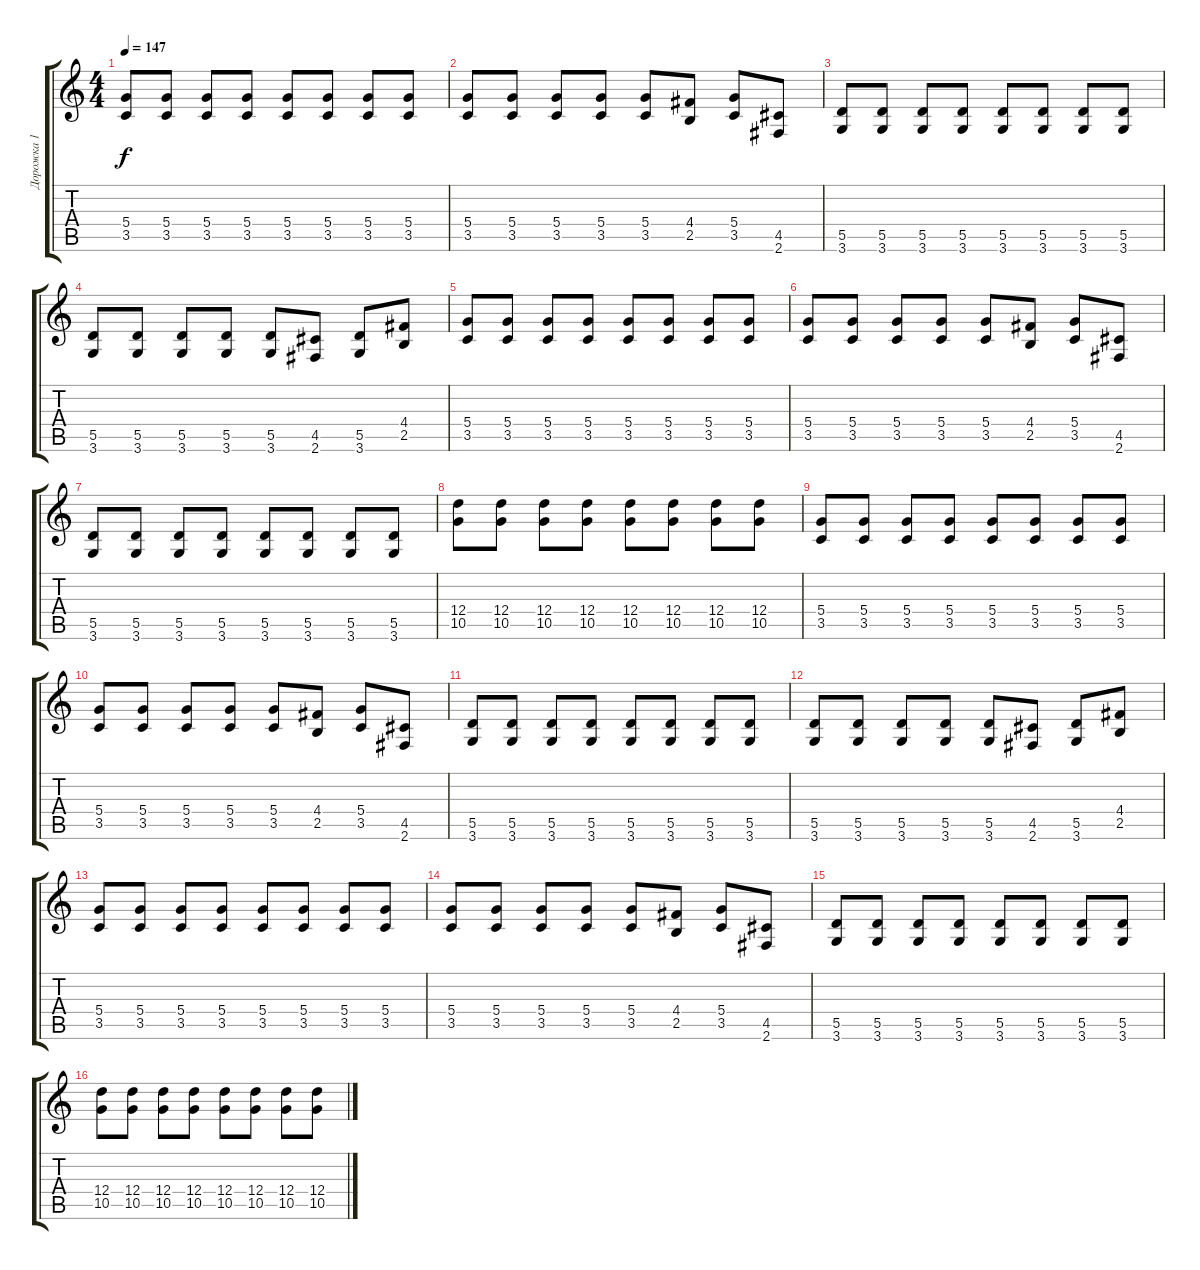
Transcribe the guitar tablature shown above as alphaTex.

\track ("Дорожка 1" "Дорожка 1") {instrument distortionguitar}
\staff {score tabs}
\tuning (E4 B3 G3 D3 A2 E2) {hide}
\ts (4 4)
\tempo 147
\clef g2
\ks c
(5.4 3.5).8{dy f} (5.4 3.5).8 (5.4 3.5).8 (5.4 3.5).8 (5.4 3.5).8 (5.4 3.5).8 (5.4 3.5).8 (5.4 3.5).8 |
(5.4 3.5).8 (5.4 3.5).8 (5.4 3.5).8 (5.4 3.5).8 (5.4 3.5).8 (4.4 2.5).8 (5.4 3.5).8 (4.5 2.6).8 |
(5.5 3.6).8 (5.5 3.6).8 (5.5 3.6).8 (5.5 3.6).8 (5.5 3.6).8 (5.5 3.6).8 (5.5 3.6).8 (5.5 3.6).8 |
(5.5 3.6).8 (5.5 3.6).8 (5.5 3.6).8 (5.5 3.6).8 (5.5 3.6).8 (4.5 2.6).8 (5.5 3.6).8 (4.4 2.5).8 |
(5.4 3.5).8 (5.4 3.5).8 (5.4 3.5).8 (5.4 3.5).8 (5.4 3.5).8 (5.4 3.5).8 (5.4 3.5).8 (5.4 3.5).8 |
(5.4 3.5).8 (5.4 3.5).8 (5.4 3.5).8 (5.4 3.5).8 (5.4 3.5).8 (4.4 2.5).8 (5.4 3.5).8 (4.5 2.6).8 |
(5.5 3.6).8 (5.5 3.6).8 (5.5 3.6).8 (5.5 3.6).8 (5.5 3.6).8 (5.5 3.6).8 (5.5 3.6).8 (5.5 3.6).8 |
(12.4 10.5).8 (12.4 10.5).8 (12.4 10.5).8 (12.4 10.5).8 (12.4 10.5).8 (12.4 10.5).8 (12.4 10.5).8 (12.4 10.5).8 |
(5.4 3.5).8 (5.4 3.5).8 (5.4 3.5).8 (5.4 3.5).8 (5.4 3.5).8 (5.4 3.5).8 (5.4 3.5).8 (5.4 3.5).8 |
(5.4 3.5).8 (5.4 3.5).8 (5.4 3.5).8 (5.4 3.5).8 (5.4 3.5).8 (4.4 2.5).8 (5.4 3.5).8 (4.5 2.6).8 |
(5.5 3.6).8 (5.5 3.6).8 (5.5 3.6).8 (5.5 3.6).8 (5.5 3.6).8 (5.5 3.6).8 (5.5 3.6).8 (5.5 3.6).8 |
(5.5 3.6).8 (5.5 3.6).8 (5.5 3.6).8 (5.5 3.6).8 (5.5 3.6).8 (4.5 2.6).8 (5.5 3.6).8 (4.4 2.5).8 |
(5.4 3.5).8 (5.4 3.5).8 (5.4 3.5).8 (5.4 3.5).8 (5.4 3.5).8 (5.4 3.5).8 (5.4 3.5).8 (5.4 3.5).8 |
(5.4 3.5).8 (5.4 3.5).8 (5.4 3.5).8 (5.4 3.5).8 (5.4 3.5).8 (4.4 2.5).8 (5.4 3.5).8 (4.5 2.6).8 |
(5.5 3.6).8 (5.5 3.6).8 (5.5 3.6).8 (5.5 3.6).8 (5.5 3.6).8 (5.5 3.6).8 (5.5 3.6).8 (5.5 3.6).8 |
(12.4 10.5).8 (12.4 10.5).8 (12.4 10.5).8 (12.4 10.5).8 (12.4 10.5).8 (12.4 10.5).8 (12.4 10.5).8 (12.4 10.5).8
